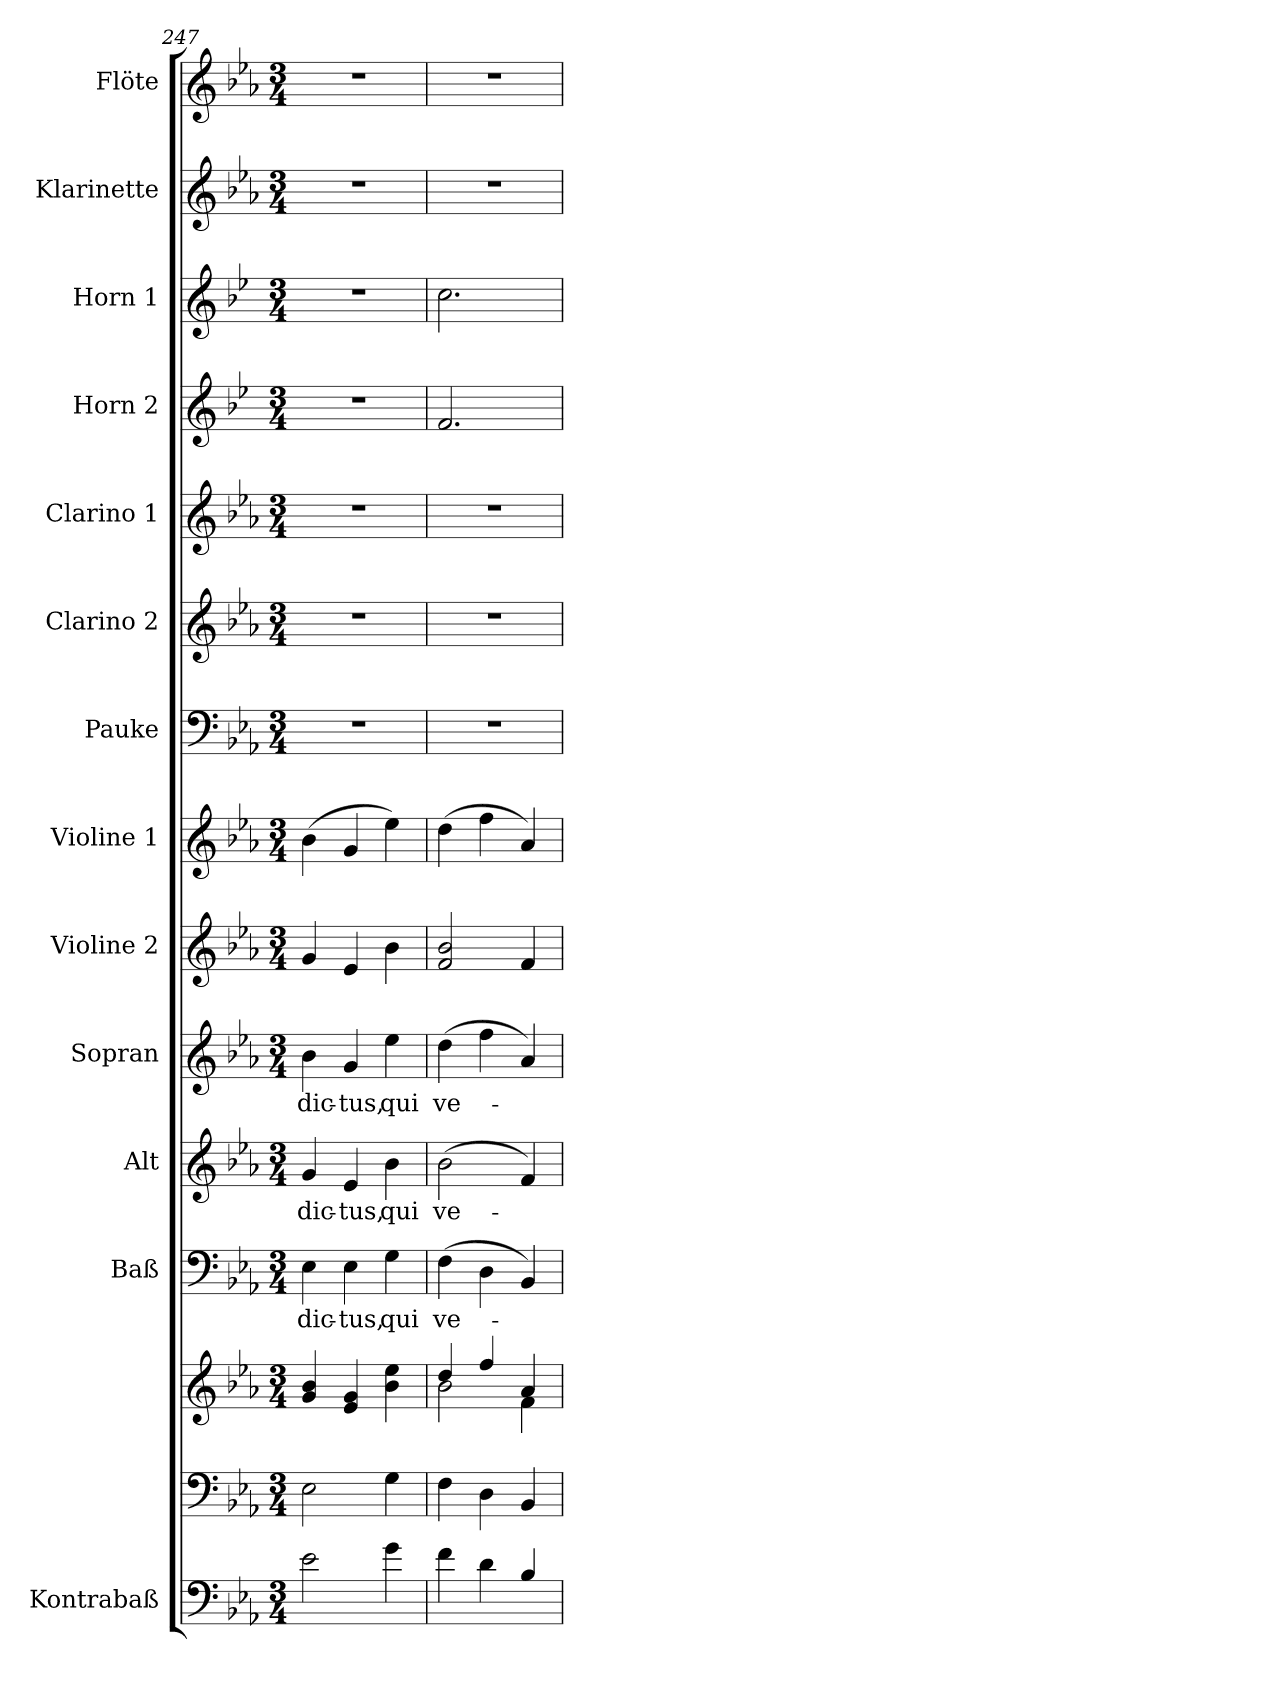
**kern	**kern	**kern	**kern	**text	**kern	**text	**kern	**text	**kern	**kern	**kern	**kern	**kern	**kern	**kern	**kern	**kern
*part14	*part13	*part13	*part12	*part12	*part11	*part11	*part10	*part10	*part9	*part8	*part7	*part6	*part5	*part4	*part3	*part2	*part1
*staff15	*staff14	*staff13	*staff12	*staff12	*staff11	*staff11	*staff10	*staff10	*staff9	*staff8	*staff7	*staff6	*staff5	*staff4	*staff3	*staff2	*staff1
*I"Kontrabaß	*	*	*I"Baß	*	*I"Alt	*	*I"Sopran	*	*I"Violine 2	*I"Violine 1	*I"Pauke	*I"Clarino 2	*I"Clarino 1	*I"Horn 2	*I"Horn 1	*I"Klarinette	*I"Flöte
*I'Kb	*	*	*I'Baß	*	*I'Alt	*	*I'Sop	*	*I'Vln. 2	*I'Vln. 1	*I'Pk.	*	*	*I'Hrn. 2	*I'Hrn. 1	*	*I'Fl.
*clefF4	*clefF4	*clefG2	*clefF4	*	*clefG2	*	*clefG2	*	*clefG2	*clefG2	*clefF4	*clefG2	*clefG2	*clefG2	*clefG2	*clefG2	*clefG2
*ITrd7c12	*	*	*	*	*	*	*	*	*	*	*	*ITrd7c12	*ITrd7c12	*ITrd4c7	*ITrd4c7	*	*
*k[b-e-a-]	*k[b-e-a-]	*k[b-e-a-]	*k[b-e-a-]	*	*k[b-e-a-]	*	*k[b-e-a-]	*	*k[b-e-a-]	*k[b-e-a-]	*k[b-e-a-]	*k[b-e-a-]	*k[b-e-a-]	*k[b-e-a-]	*k[b-e-a-]	*k[b-e-a-]	*k[b-e-a-]
*E-:	*E-:	*E-:	*E-:	*	*E-:	*	*E-:	*	*E-:	*E-:	*E-:	*E-:	*E-:	*E-:	*E-:	*E-:	*E-:
*M3/4	*M3/4	*M3/4	*M3/4	*	*M3/4	*	*M3/4	*	*M3/4	*M3/4	*M3/4	*M3/4	*M3/4	*M3/4	*M3/4	*M3/4	*M3/4
=247	=247	=247	=247	=247	=247	=247	=247	=247	=247	=247	=247	=247	=247	=247	=247	=247	=247
!	!	!	!	!LO:LY:b	!	!LO:LY:b	!	!LO:LY:b	!	!	!	!	!	!	!	!	!
2E-\	2E-\	4g/ 4b-/	4E-\	-dic-	4g/	-dic-	4b-\	-dic-	4g/	(>4b-\	2.r	2.r	2.r	2.r	2.r	2.r	2.r
!	!	!	!	!LO:LY:b	!	!LO:LY:b	!	!LO:LY:b	!	!	!	!	!	!	!	!	!
.	.	4e-/ 4g/	4E-\	-tus,	4e-/	-tus,	4g/	-tus,	4e-/	4g/	.	.	.	.	.	.	.
!	!	!	!	!LO:LY:b	!	!LO:LY:b	!	!LO:LY:b	!	!	!	!	!	!	!	!	!
4G\	4G\	4b-\ 4ee-\	4G\	qui	4b-\	qui	4ee-\	qui	4b-\	4ee-\)	.	.	.	.	.	.	.
=248	=248	=248	=248	=248	=248	=248	=248	=248	=248	=248	=248	=248	=248	=248	=248	=248	=248
*	*	*^	*	*	*	*	*	*	*	*	*	*	*	*	*	*	*
!	!	!	!	!	!LO:LY:b	!	!LO:LY:b	!	!LO:LY:b	!	!	!	!	!	!	!	!	!
4F\	4F\	4dd/	2b-\	(>4F\	ve-	(>2b-\	ve-	(>4dd\	ve-	2f/ 2b-/	(>4dd\	2.r	2.r	2.r	2.B-/	2.f\	2.r	2.r
4D\	4D\	4ff/	.	4D\	.	.	.	4ff\	.	.	4ff\	.	.	.	.	.	.	.
4BB-/	4BB-/	4a-/	4f\	4BB-/)	.	4f/)	.	4a-/)	.	4f/	4a-/)	.	.	.	.	.	.	.
*	*	*v	*v	*	*	*	*	*	*	*	*	*	*	*	*	*	*	*
=	=	=	=	=	=	=	=	=	=	=	=	=	=	=	=	=	=
*-	*-	*-	*-	*-	*-	*-	*-	*-	*-	*-	*-	*-	*-	*-	*-	*-	*-
